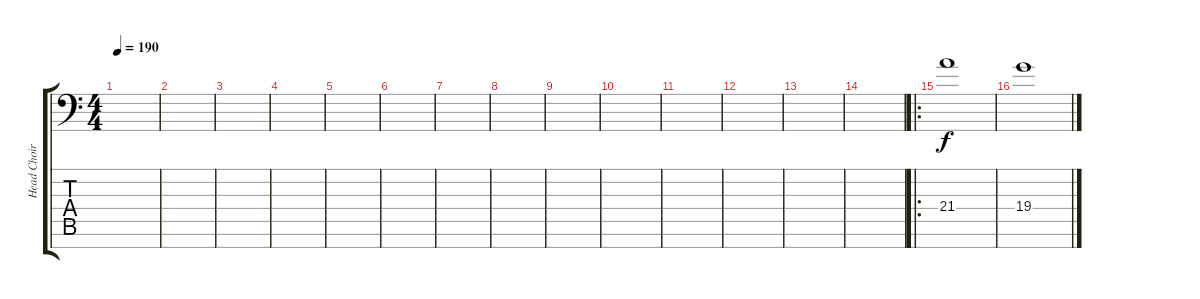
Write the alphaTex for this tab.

\track ("Head Choirs" "Head Choir") {instrument choiraahs}
\staff {score tabs}
\tuning (D4 A3 F3 C3 G2 D2 A1) {hide}
\ts (4 4)
\tempo 190
\clef f4
\ks c
|
|
|
|
|
|
|
|
|
|
|
|
|
|
\ro
21.4.1 |
19.4.1
